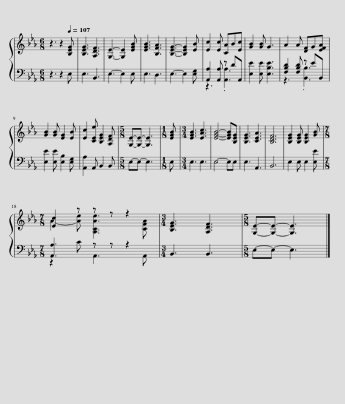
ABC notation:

X:1
%%score { ( 1 4 ) | ( 2 3 ) }
L:1/8
M:6/8
I:linebreak $
K:Eb
V:1 treble
V:4 treble
V:2 bass
V:3 bass
V:1
 z3 z2[Q:1/4=107] [B,EG] | [B,EG]3 [A,DF]3 | [G,E]3- [G,E]2 [EGB] | [EGB]3 [B,FA]3 | [B,EG]3- [B,EG]2 [EB] | %5
 [Ec]2 [Ec] [CA]B[Ec] | [GB]2 [GB] G3 | A2 A [DF]G[EFA] |$ [GB]2 [GB] [EG]2 [EB] | [Ec]2 [CEe] [B,EG]2 [A,DF] | %10
[M:5/8] [G,E]-[G,E]- [G,E]3 |[M:1/8] [EGB] |[M:3/4] [EGB]3 [EAc]3 | [EGB]4- [EGB][B,EG] | [B,EG]3 [CEA]3 | %15
 [B,DF]6 | [B,EG]2 [B,EG] [B,EG]2 [GB] |$[M:7/8] [Ec]2 z z z z2 |[M:3/4] [B,EG]3 [A,DF]3 |[M:5/8] [G,E]-[G,E]- [G,E]3 |] %20
V:2
 z3 z2 E, | E,3 B,,3 | E,3- E,2 E, | E,3 D,3 | E,3- E,2 [E,G,] | %5
 [A,,A,]2 [A,,A,] z DA,, | [E,E]2 [E,E] [E,B,E]3 | [F,B,D]2 [F,B,D] z EB,, |$ [E,E]2 [E,E] [E,B,]2 [E,G,] | [A,,A,]2 A,, B,,2 B,, | %10
[M:5/8] E,-E,- E,3 |[M:1/8] E, |[M:3/4] E,3 E,3 | E,4- E,E, | E,3 A,,3 | %15
 B,,6 | E,2 E, E,2 [E,E] |$[M:7/8] [A,,A,]3 z z z2 |[M:3/4] B,,3 B,,3 |[M:5/8] E,-E,- E,3 |] %20
V:3
 x6 | x6 | x6 | x6 | x6 | %5
 z3 .[A,,A,]3 | x6 | z3 .[B,,B,]3 |$ x6 | x6 | %10
[M:5/8] x5 |[M:1/8] x |[M:3/4] x6 | x6 | x6 | %15
 x6 | x6 |$[M:7/8] z2 C A,,3 A,, |[M:3/4] x6 |[M:5/8] x5 |] %20
V:4
 x6 | x6 | x6 | x6 | x6 | %5
 x6 | x6 | x6 |$ x6 | x6 | %10
[M:5/8] x5 |[M:1/8] x |[M:3/4] x6 | x6 | x6 | %15
 x6 | x6 |$[M:7/8] A2- [Ae] [A,CAe]3 [CFA] |[M:3/4] x6 |[M:5/8] x5 |] %20
